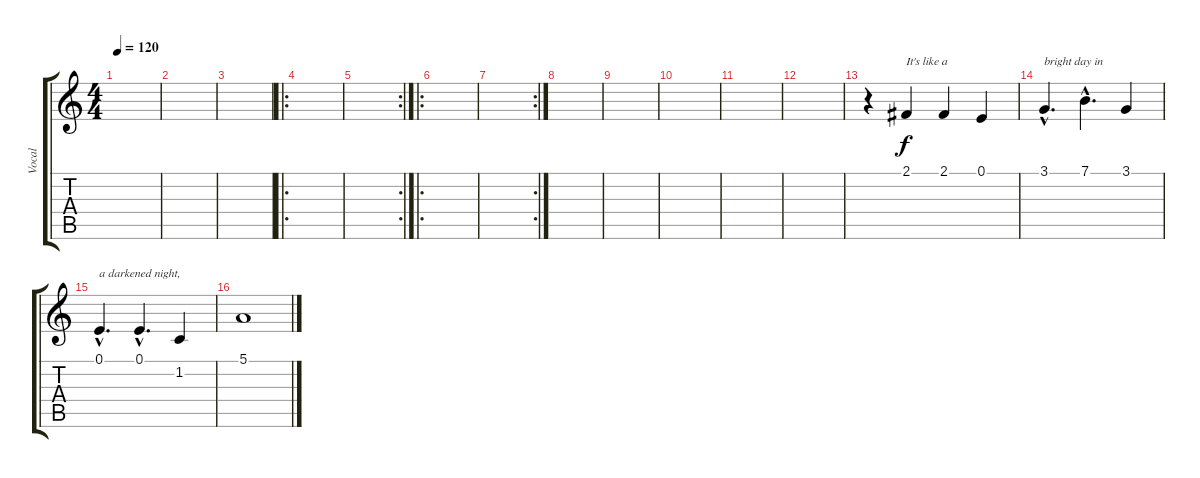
\track ("Vocal" "Vocal") {instrument tenorsax}
\staff {score tabs}
\tuning (E4 B3 G3 D3 A2 E2) {hide}
\ts (4 4)
\tempo 120
\clef g2
\ks c
|
|
|
\ro
|
\rc 2
|
\ro
|
\rc 2
|
|
|
|
|
|
r.4 2.1.4{txt "It's like a"} 2.1.4 0.1.4 |
3.1{hac}.4{d txt "bright day in"} 7.1{hac}.4{d} 3.1.4 |
0.1{hac}.4{d txt "a darkened night,"} 0.1{hac}.4{d} 1.2.4 |
5.1.1
